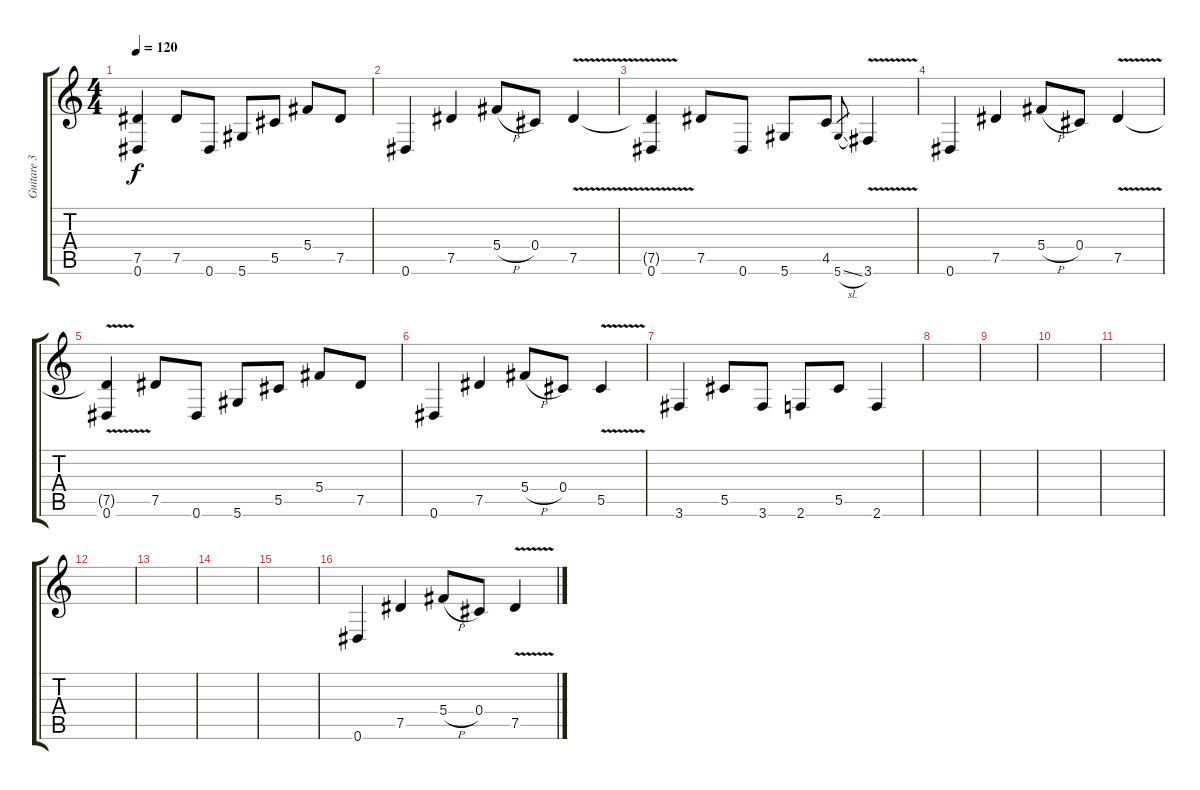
\track ("Guitare 3 (Kirk)" "Guitare 3 ") {instrument electricguitarclean}
\staff {score tabs}
\tuning (Eb4 Bb3 Gb3 Db3 Ab2 Eb2) {hide}
\ts (4 4)
\tempo 120
\clef g2
\ks c
(7.5{t} 0.6).4{dy f} 7.5.8 0.6.8 5.6.8 5.5.8 5.4.8 7.5.8 |
0.6.4 7.5.4 5.4{h}.8 0.4.8 7.5{v}.4 |
(7.5{t} 0.6).4 7.5.8 0.6.8 5.6.8 4.5.8 5.6{sl}.8{gr} 3.6{v}.4 |
0.6.4 7.5.4 5.4{h}.8 0.4.8 7.5{v}.4 |
(7.5{t} 0.6).4 7.5.8 0.6.8 5.6.8 5.5.8 5.4.8 7.5.8 |
0.6.4 7.5.4 5.4{h}.8 0.4.8 5.5{v}.4 |
3.6.4 5.5.8 3.6.8 2.6.8 5.5.8 2.6.4 |
|
|
|
|
|
|
|
|
0.6.4{instrument electricguitarclean} 7.5.4 5.4{h}.8 0.4.8 7.5{v}.4
